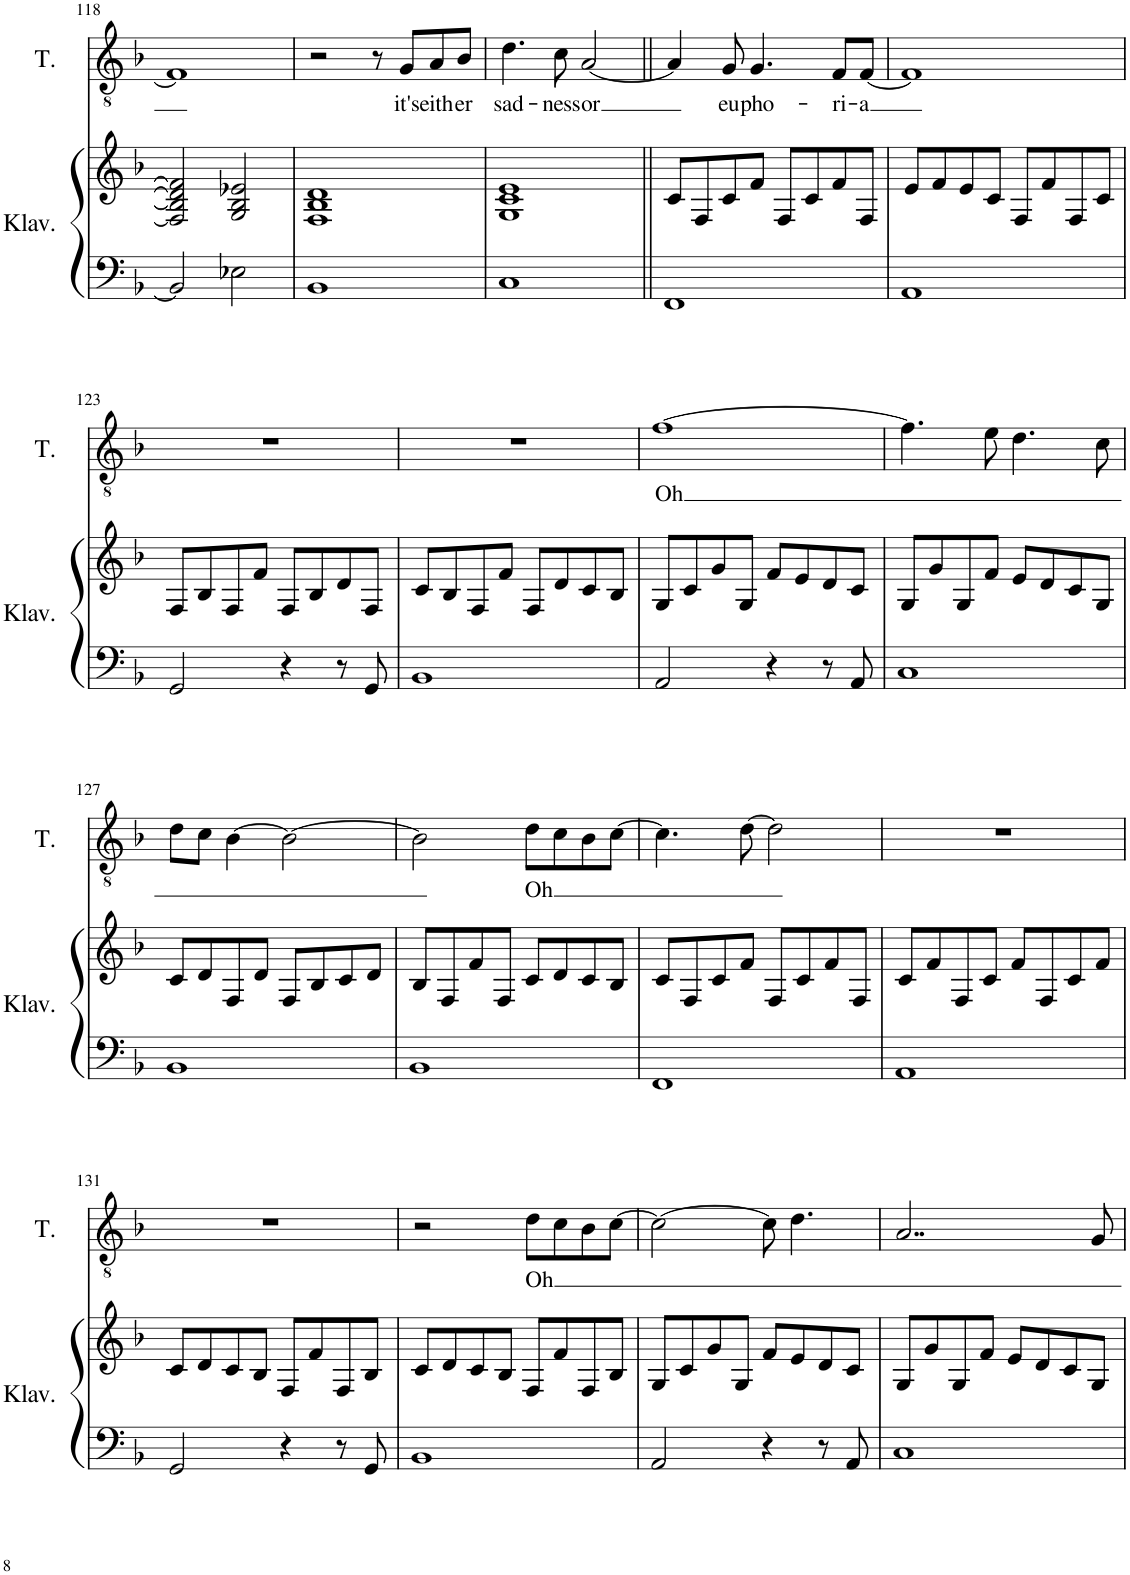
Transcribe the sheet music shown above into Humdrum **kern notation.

**kern	**kern	**kern	**text
*part2	*part2	*part1	*part1
*staff3	*staff2	*staff1	*staff1
*I"Klavier	*	*I"Tenor	*
*I'Klav.	*	*I'T.	*
!!LO:PB:g=z
*clefF4	*clefG2	*clefGv2	*
*k[b-]	*k[b-]	*k[b-]	*
*M2/2	*M2/2	*M2/2	*
*met(c|)	*met(c|)	*met(c|)	*
=118	=118	=118	=118
2BB-/]	2F/] 2B-/] 2d/] 2f/]	1F]	.
2E-X\	2G/ 2B-/ 2e-X/	.	.
=119	=119	=119	=119
1BB-	1F 1B- 1d	2r	.
.	.	8r	.
!	!	!	!LO:LY:b
.	.	8G/L	it's
!	!	!	!LO:LY:b
.	.	8A/	eith-
!	!	!	!LO:LY:b
.	.	8B-/J	-er
=120	=120	=120	=120
!	!	!	!LO:LY:b
1C	1G 1c 1e	4.d\	sad-
!	!	!	!LO:LY:b
.	.	8c\	-ness
!	!	!	!LO:LY:b
.	.	[2A/	or
=121||	=121||	=121||	=121||
1FF	8c/L	4A/]	.
.	8F/	.	.
!	!	!	!LO:LY:b
.	8c/	8G/	eu-
!	!	!	!LO:LY:b
.	8f/J	4.G/	-pho-
.	8F/L	.	.
.	8c/	.	.
!	!	!	!LO:LY:b
.	8f/	8F/L	-ri-
!	!	!	!LO:LY:b
.	8F/J	[8F/J	-a
=122	=122	=122	=122
1AA	8e/L	1F]	.
.	8f/	.	.
.	8e/	.	.
.	8c/J	.	.
.	8F/L	.	.
.	8f/	.	.
.	8F/	.	.
.	8c/J	.	.
!!LO:LB:g=z
=123	=123	=123	=123
2GG/	8F/L	1r	.
.	8B-/	.	.
.	8F/	.	.
.	8f/J	.	.
4r	8F/L	.	.
.	8B-/	.	.
8r	8d/	.	.
8GG/	8F/J	.	.
=124	=124	=124	=124
1BB-	8c/L	1r	.
.	8B-/	.	.
.	8F/	.	.
.	8f/J	.	.
.	8F/L	.	.
.	8d/	.	.
.	8c/	.	.
.	8B-/J	.	.
=125	=125	=125	=125
!	!	!	!LO:LY:b
2AA/	8G/L	[1f	Oh
.	8c/	.	.
.	8g/	.	.
.	8G/J	.	.
4r	8f/L	.	.
.	8e/	.	.
8r	8d/	.	.
8AA/	8c/J	.	.
=126	=126	=126	=126
1C	8G/L	4.f\]	.
.	8g/	.	.
.	8G/	.	.
.	8f/J	8e\	.
.	8e/L	4.d\	.
.	8d/	.	.
.	8c/	.	.
.	8G/J	8c\	.
!!LO:LB:g=z
=127	=127	=127	=127
1BB-	8c/L	8d\L	.
.	8d/	8c\J	.
.	8F/	[4B-\	.
.	8d/J	.	.
.	8F/L	2B-\_	.
.	8B-/	.	.
.	8c/	.	.
.	8d/J	.	.
=128	=128	=128	=128
1BB-	8B-/L	2B-\]	.
.	8F/	.	.
.	8f/	.	.
.	8F/J	.	.
!	!	!	!LO:LY:b
.	8c/L	8d\L	Oh
.	8d/	8c\	.
.	8c/	8B-\	.
.	8B-/J	[8c\J	.
=129	=129	=129	=129
1FF	8c/L	4.c\]	.
.	8F/	.	.
.	8c/	.	.
.	8f/J	[8d\	.
.	8F/L	2d\]	.
.	8c/	.	.
.	8f/	.	.
.	8F/J	.	.
=130	=130	=130	=130
1AA	8c/L	1r	.
.	8f/	.	.
.	8F/	.	.
.	8c/J	.	.
.	8f/L	.	.
.	8F/	.	.
.	8c/	.	.
.	8f/J	.	.
!!LO:LB:g=z
=131	=131	=131	=131
2GG/	8c/L	1r	.
.	8d/	.	.
.	8c/	.	.
.	8B-/J	.	.
4r	8F/L	.	.
.	8f/	.	.
8r	8F/	.	.
8GG/	8B-/J	.	.
=132	=132	=132	=132
1BB-	8c/L	2r	.
.	8d/	.	.
.	8c/	.	.
.	8B-/J	.	.
!	!	!	!LO:LY:b
.	8F/L	8d\L	Oh
.	8f/	8c\	.
.	8F/	8B-\	.
.	8B-/J	[8c\J	.
=133	=133	=133	=133
2AA/	8G/L	2c\_	.
.	8c/	.	.
.	8g/	.	.
.	8G/J	.	.
4r	8f/L	8c\]	.
.	8e/	4.d\	.
8r	8d/	.	.
8AA/	8c/J	.	.
=134	=134	=134	=134
1C	8G/L	2..A/	.
.	8g/	.	.
.	8G/	.	.
.	8f/J	.	.
.	8e/L	.	.
.	8d/	.	.
.	8c/	.	.
.	8G/J	8G/	.
=	=	=	=
*-	*-	*-	*-
